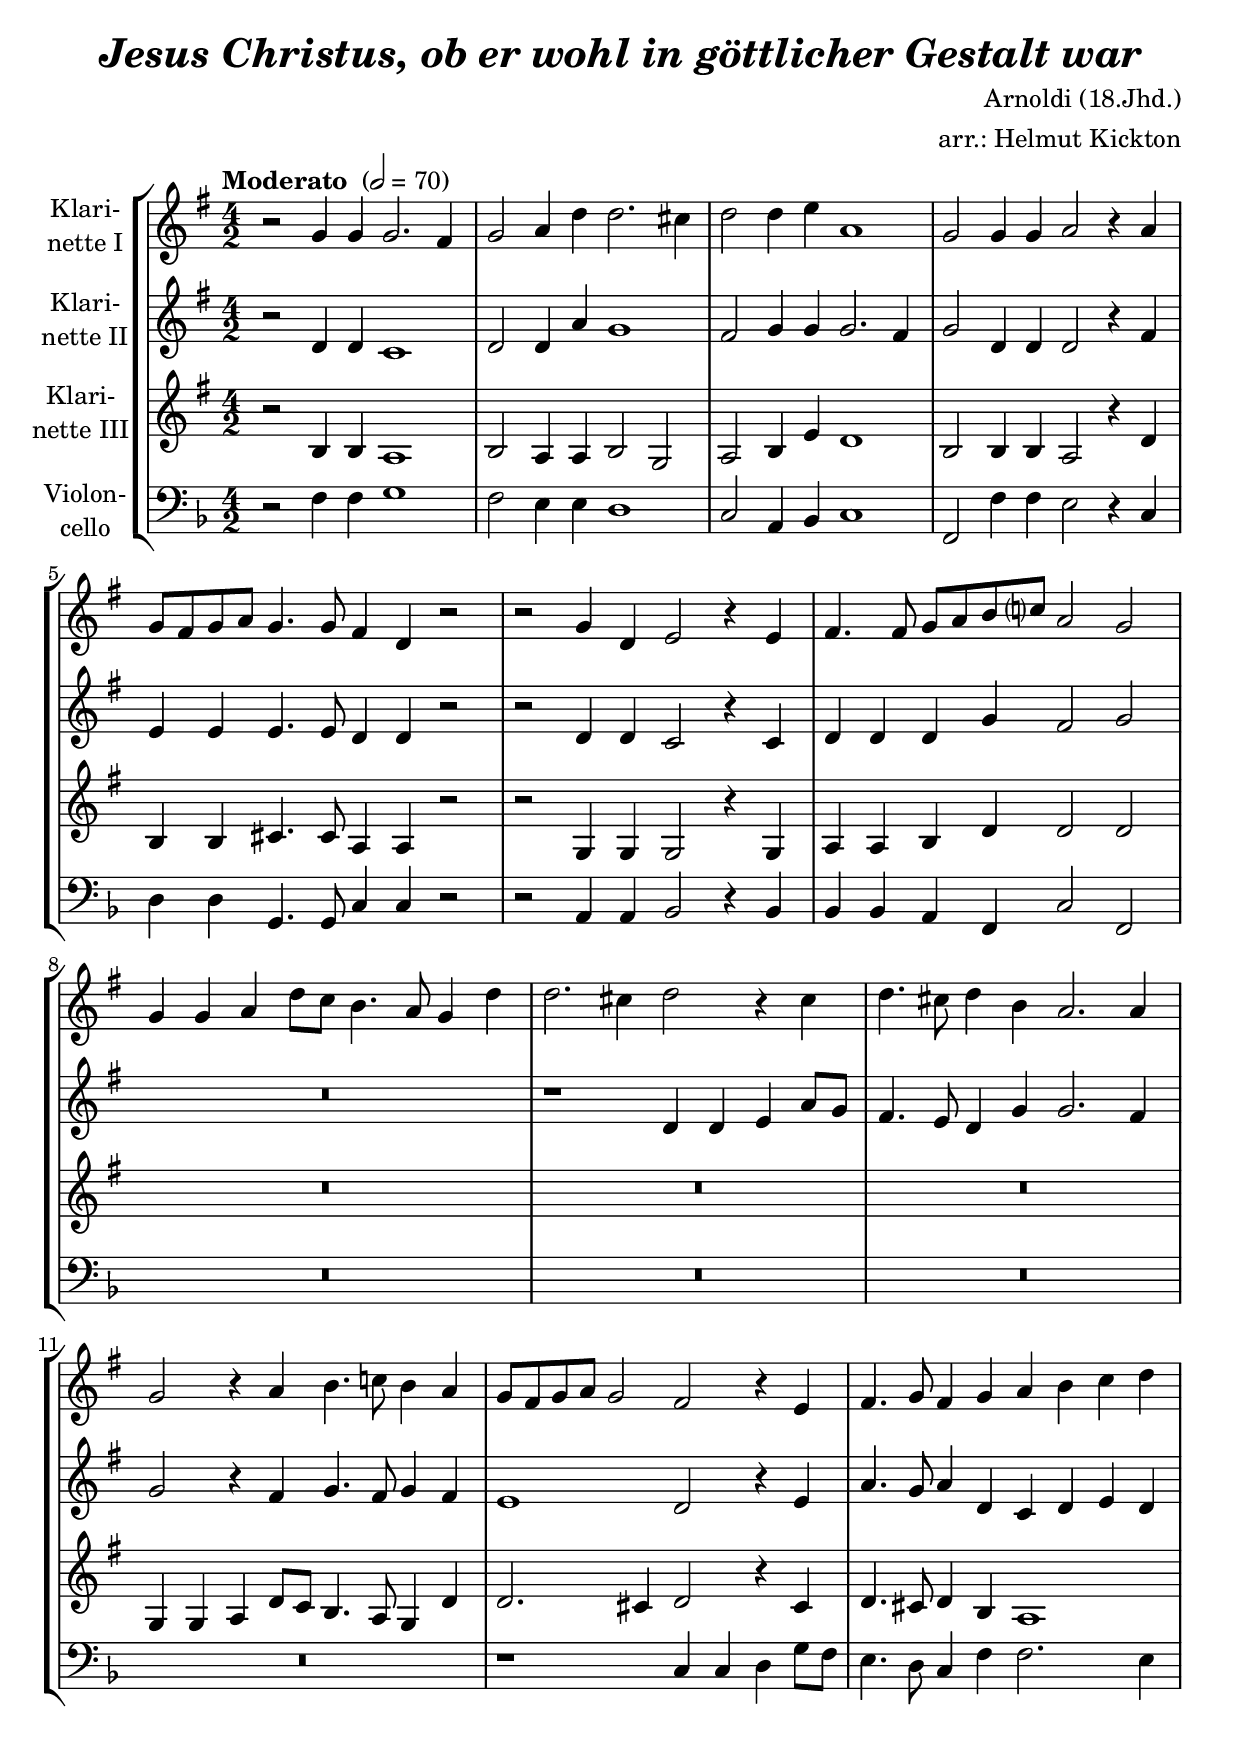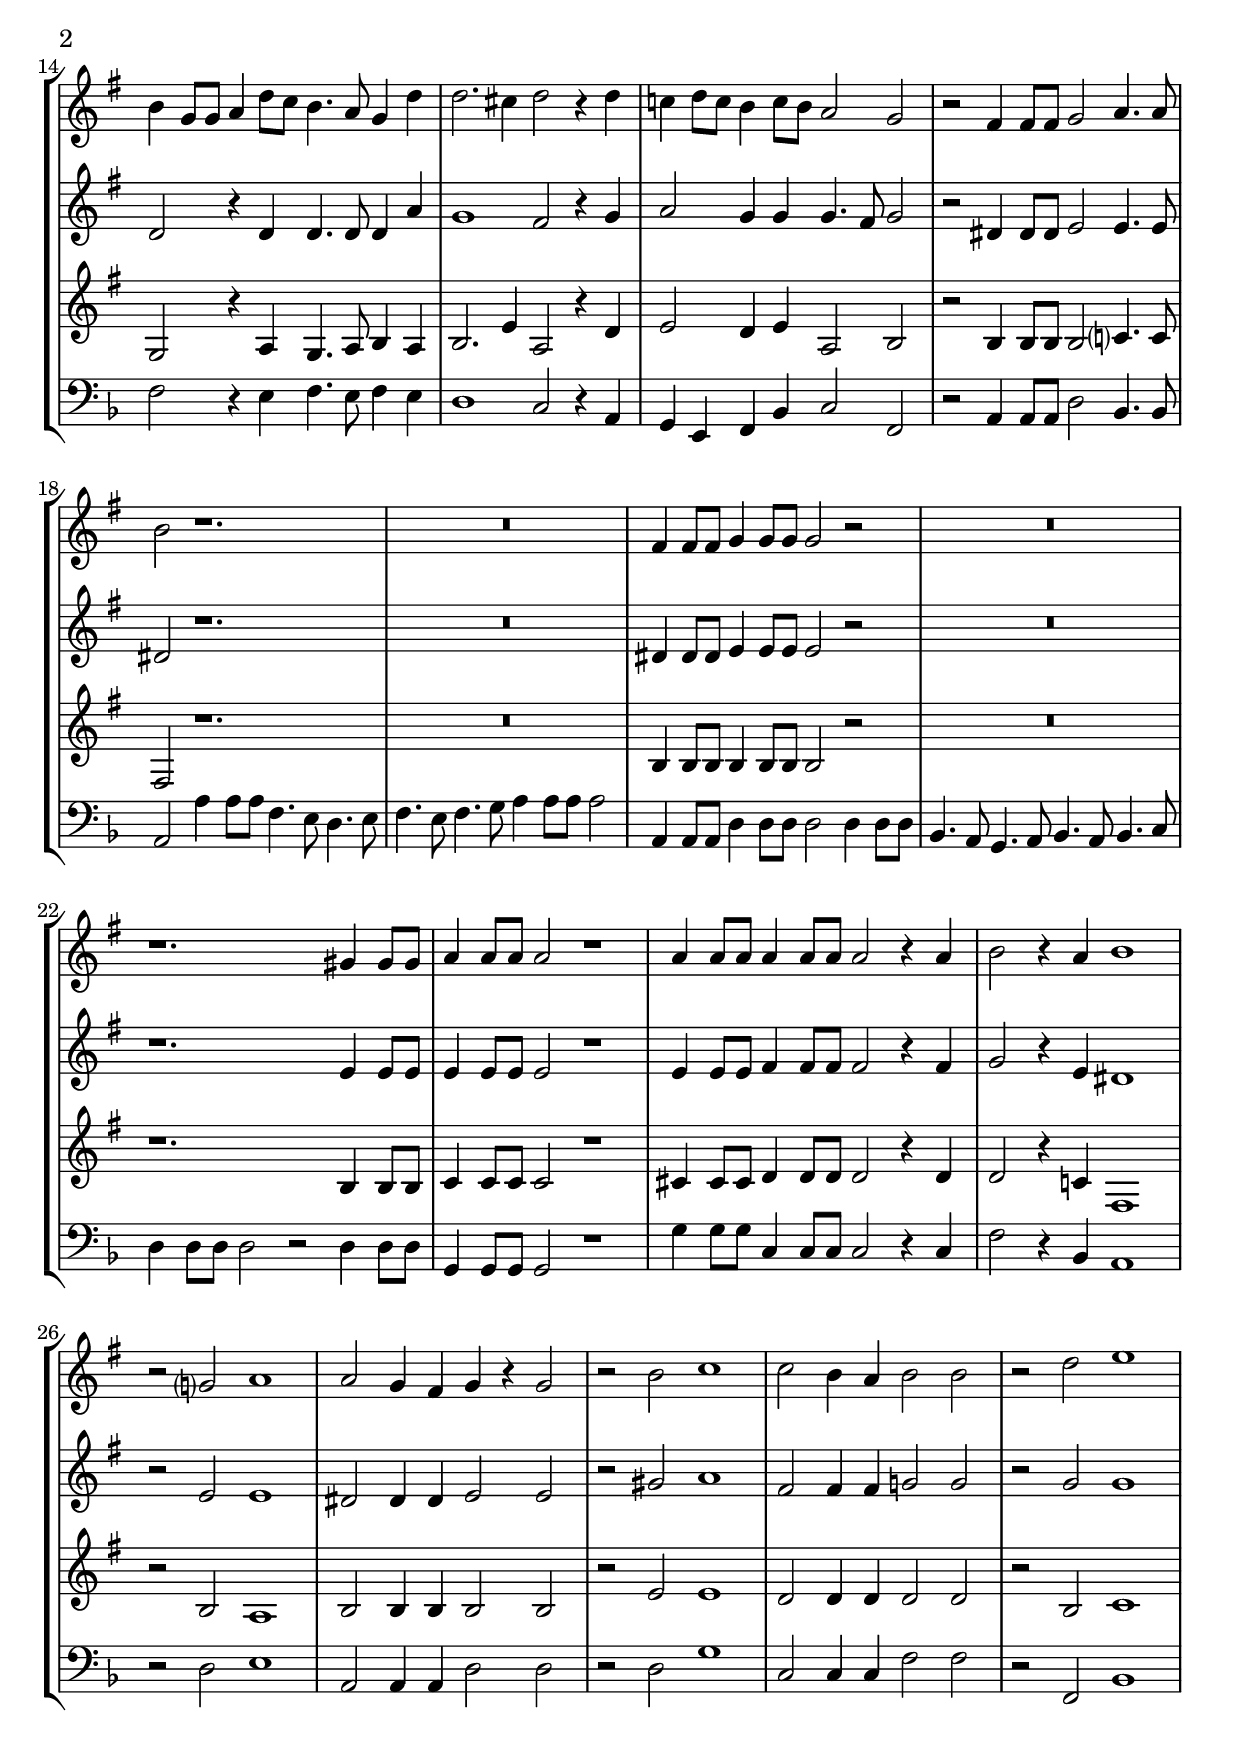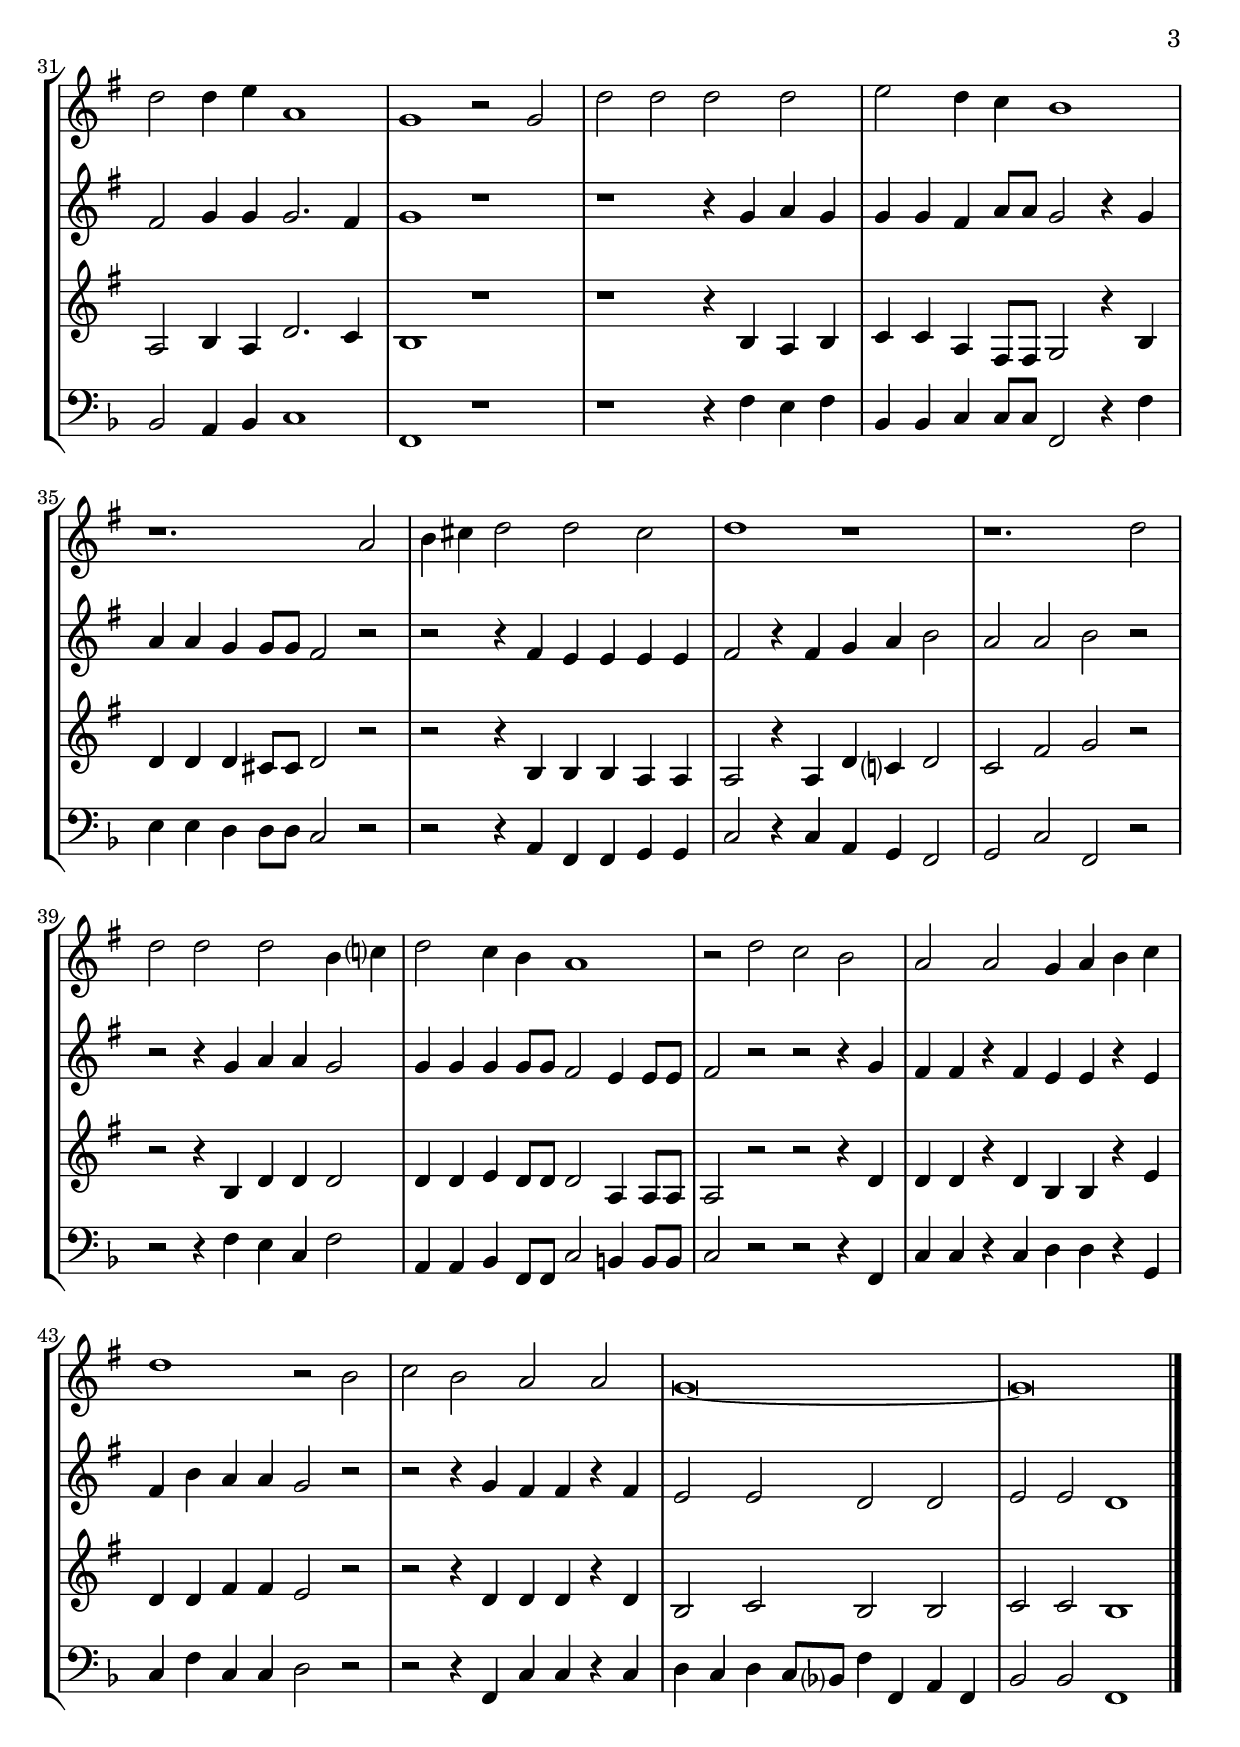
\version "2.18.2"
\include "deutsch.ly"
  
#(set-global-staff-size 22)

\header {
  title     = \markup \bold \italic "Jesus Christus, ob er wohl in göttlicher Gestalt war"
  composer  = "Arnoldi (18.Jhd.)"
  arranger  = "arr.: Helmut Kickton"
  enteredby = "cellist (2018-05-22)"
%  piece     = ""
}

voiceconsts = {
  \key g \major
  \time 4/2
  \clef "treble"
%  \numericTimeSignature
  \compressFullBarRests
  % Set default beaming for all staves
% \set Timing.beamExceptions = #'()
% \set Timing.baseMoment     = #(ly:make-moment 1 4)
% \set Timing.beatStructure  = #'(1 1 1)
  \tempo "Moderato " 2=70
}

micl = "clarinet"
mifl = "flute"
miob = "oboe"
mifh = "french horn"
misx = "tenor sax"
mist = "string ensemble 1"
miba = "cello"

va = \relative c'' {
  \voiceconsts

  r2 g4 g g2. fis4
  g2 a4 d d2. cis4
  d2 d4 e a,1
  g2 g4 g a2 r4 a

  g8 fis g a g4. g8 fis4 d r2
  r g4 d e2 r4 e
  fis4. fis8 g a h c? a2 g

  g4 g a d8 c h4. a8 g4 d'
  d2. cis4 d2 r4 cis
  d4. cis8 d4 h a2. a4
  g2 r4 a h4. c!8 h4 a

  g8 fis g a g2 fis r4 e
  fis4. g8 fis4 g a h c d
  h g8 g a4 d8 c h4. a8 g4 d'
  d2. cis4 d2 r4 d

  c! d8 c h4 c8 h a2 g
  r fis4 fis8 fis g2 a4. a8
  h2 r1.
  R\breve
  fis4 fis8 fis g4 g8 g g2 r
  R\breve

  r1. gis4 gis8 gis
  a4 a8 a a2 r1
  a4 a8 a a4 a8 a a2 r4 a
  h2 r4 a h1
  r2 g? a1

  a2 g4 fis g r g2
  r h c1
  c2 h4 a h2 h
  r d e1
  d2 d4 e a,1
  g r2 g
  d' d d d

  e d4 c h1
  r1. a2
  h4 cis d2 d cis
  d1 r
  r1. d2
  d d d h4 c?

  d2 c4 h a1
  r2 d c h
  a a g4 a h c
  d1 r2 h
  c h a a
  g\breve~
  g \bar "|."
}

vb = \relative c' {
  \voiceconsts

  r2 d4 d c1
  d2 d4 a' g1
  fis2 g4 g g2. fis4
  g2 d4 d d2 r4 fis
  e e e4. e8 d4 d r2

  r d4 d c2 r4 c
  d d d g fis2 g
  R\breve
  r1 d4 d e a8 g
  fis4. e8 d4 g g2. fis4

  g2 r4 fis g4. fis8 g4 fis
  e1 d2 r4 e
  a4. g8 a4 d, c d e d
  d2 r4 d d4. d8 d4 a'
  g1 fis2 r4 g

  a2 g4 g g4. fis8 g2
  r dis4 dis8 dis e2 e4. e8
  dis2 r1.
  R\breve
  dis4 dis8 dis e4 e8 e e2 r
  R\breve

  r1. e4 e8 e
  e4 e8 e e2 r1
  e4 e8 e fis4 fis8 fis fis2 r4 fis
  g2 r4 e dis1
  r2 e e1

  dis2 dis4 dis e2 e
  r gis a1
  fis2 fis4 fis g!2 g
  r g g1
  fis2 g4 g g2. fis4
  g1 r
  r r4 g a g

  g g fis a8 a g2 r4 g
  a a g g8 g fis2 r
  r r4 fis e e e e
  fis2 r4 fis g a h2
  a a h r

  r r4 g a a g2
  g4 g g g8 g fis2 e4 e8 e
  fis2 r r r4 g
  fis fis r fis e e r e

  fis h a a g2 r
  r r4 g fis fis r fis
  e2 e d d
  e e d1 \bar "|."
}

vc = \relative c' {
  \voiceconsts

  r2 h4 h a1
  h2 a4 a h2 g
  a h4 e d1
  h2 h4 h a2 r4 d

  h h cis4. cis8 a4 a r2
  r g4 g g2 r4 g
  a a h d d2 d
  R\breve*3

  g,4 g a d8 c h4. a8 g4 d'
  d2. cis4 d2 r4 cis
  d4. cis8 d4 h a1

  g2 r4 a g4. a8 h4 a
  h2. e4 a,2 r4 d
  e2 d4 e a,2 h
  r h4 h8 h h2 c?4. c8

  fis,2 r1.
  R\breve
  h4 h8 h h4 h8 h h2 r
  R\breve
  r1. h4 h8 h
  c4 c8 c c2 r1

  cis4 cis8 cis d4 d8 d d2 r4 d
  d2 r4 c! fis,1
  r2 h a1
  h2 h4 h h2 h

  r e e1
  d2 d4 d d2 d
  r h c1
  a2 h4 a d2. c4
  h1 r
  r r4 h a h

  c c a fis8 fis g2 r4 h
  d d d cis8 cis d2 r
  r r4 h h h a a

  a2 r4 a d c? d2
  c fis g r
  r r4 h, d d d2

  d4 d e d8 d d2 a4 a8 a
  a2 r r r4 d
  d d r d h h r e

  d d fis fis e2 r
  r r4 d d d r d
  h2 c h h
  c c h1 \bar "|."
}

vd = \relative c' {
  \voiceconsts
  \clef "bass"

  r2 g4 g a1
  g2 fis4 fis e1
  d2 h4 c d1
  g,2 g'4 g fis2 r4 d
  e e a,4. a8 d4 d r2

  r h4 h c2 r4 c
  c c h g d'2 g,
  R\breve*4
  r1 d'4 d e a8 g
  fis4. e8 d4 g g2. fis4

  g2 r4 fis g4. fis8 g4 fis
  e1 d2 r4 h
  a fis g c d2 g,
  r h4 h8 h e2 c4. c8
  h2 h'4 h8 h g4. fis8 e4. fis8

  g4. fis8 g4. a8 h4 h8 h h2
  h,4 h8 h e4 e8 e e2 e4 e8 e
  c4. h8 a4. h8 c4. h8 c4. d8

  e4 e8 e e2 r e4 e8 e
  a,4 a8 a a2 r1
  a'4 a8 a d,4 d8 d d2 r4 d
  g2 r4 c, h1
  r2 e fis1

  h,2 h4 h e2 e
  r e a1
  d,2 d4 d g2 g
  r g, c1
  c2 h4 c d1
  g, r
  r r4 g' fis g

  c, c d d8 d g,2 r4 g'
  fis fis e e8 e d2 r
  r r4 h g g a a
  d2 r4 d h a g2
  a d g, r

  r r4 g' fis d g2
  h,4 h c g8 g d'2 cis4 cis8 cis
  d2 r r r4 g,
  d' d r d e e r a,

  d g d d e2 r
  r r4 g, d' d r d
  e d e d8 c? g'4 g, h g
  c2 c g1 \bar "|."
}


music = \new StaffGroup <<
      \new Staff {
	\set Staff.midiInstrument = \micl
	\set Staff.instrumentName = \markup \center-column { "Klari-" "nette I" }
	\transpose g g { \va }
      }

      \new Staff {
	\set Staff.midiInstrument = \micl
	\set Staff.instrumentName = \markup \center-column { "Klari-" "nette II" }
	\transpose g g { \vb }
      }

      \new Staff {
	\set Staff.midiInstrument = \micl
	\set Staff.instrumentName = \markup \center-column { "Klari-" "nette III" }
	\transpose g g { \vc }
      }

      \new Staff {
	\set Staff.midiInstrument = \miba
	\set Staff.instrumentName = \markup \center-column { "Violon-" "cello" }
	\transpose g f { \vd }
      }
>>

\book {
  \score {
    \music
    \layout {}
  }

  \score {
    \unfoldRepeats \music

    \midi {
      \context {
        \Score
      }
    }
  }
}
